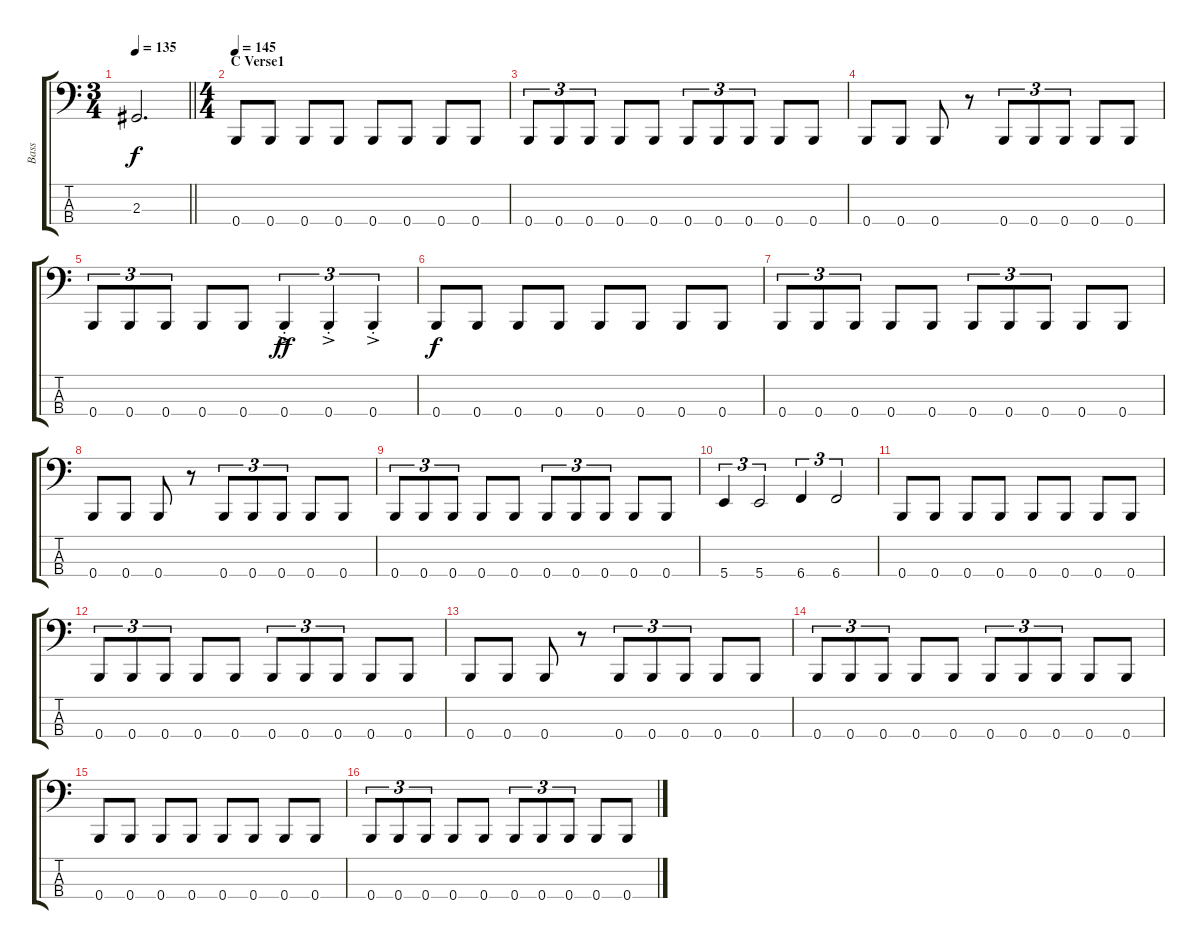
\track ("Bass" "Bass") {instrument electricbasspick}
\staff {score tabs}
\tuning (E2 B1 Gb1 B0) {hide}
\ts (3 4)
\tempo 135
\clef f4
\barLineRight lightlight
\ks c
2.3.2{d dy f} |
\ts (4 4)
\section ("" "C Verse1")
\tempo 145
0.4.8 0.4.8 0.4.8 0.4.8 0.4.8 0.4.8 0.4.8 0.4.8 |
0.4.8{tu (3 2)} 0.4.8{tu (3 2)} 0.4.8{tu (3 2)} 0.4.8 0.4.8 0.4.8{tu (3 2)} 0.4.8{tu (3 2)} 0.4.8{tu (3 2)} 0.4.8 0.4.8 |
0.4.8 0.4.8 0.4.8 r.8 0.4.8{tu (3 2)} 0.4.8{tu (3 2)} 0.4.8{tu (3 2)} 0.4.8 0.4.8 |
0.4.8{tu (3 2)} 0.4.8{tu (3 2)} 0.4.8{tu (3 2)} 0.4.8 0.4.8 0.4{ac st}.4{tu (3 2) dy ff} 0.4{ac st}.4{tu (3 2)} 0.4{ac st}.4{tu (3 2)} |
0.4.8{dy f} 0.4.8 0.4.8 0.4.8 0.4.8 0.4.8 0.4.8 0.4.8 |
0.4.8{tu (3 2)} 0.4.8{tu (3 2)} 0.4.8{tu (3 2)} 0.4.8 0.4.8 0.4.8{tu (3 2)} 0.4.8{tu (3 2)} 0.4.8{tu (3 2)} 0.4.8 0.4.8 |
0.4.8 0.4.8 0.4.8 r.8 0.4.8{tu (3 2)} 0.4.8{tu (3 2)} 0.4.8{tu (3 2)} 0.4.8 0.4.8 |
0.4.8{tu (3 2)} 0.4.8{tu (3 2)} 0.4.8{tu (3 2)} 0.4.8 0.4.8 0.4.8{tu (3 2)} 0.4.8{tu (3 2)} 0.4.8{tu (3 2)} 0.4.8 0.4.8 |
5.4.4{tu (3 2)} 5.4.2{tu (3 2)} 6.4.4{tu (3 2)} 6.4.2{tu (3 2)} |
0.4.8 0.4.8 0.4.8 0.4.8 0.4.8 0.4.8 0.4.8 0.4.8 |
0.4.8{tu (3 2)} 0.4.8{tu (3 2)} 0.4.8{tu (3 2)} 0.4.8 0.4.8 0.4.8{tu (3 2)} 0.4.8{tu (3 2)} 0.4.8{tu (3 2)} 0.4.8 0.4.8 |
0.4.8 0.4.8 0.4.8 r.8 0.4.8{tu (3 2)} 0.4.8{tu (3 2)} 0.4.8{tu (3 2)} 0.4.8 0.4.8 |
0.4.8{tu (3 2)} 0.4.8{tu (3 2)} 0.4.8{tu (3 2)} 0.4.8 0.4.8 0.4.8{tu (3 2)} 0.4.8{tu (3 2)} 0.4.8{tu (3 2)} 0.4.8 0.4.8 |
0.4.8 0.4.8 0.4.8 0.4.8 0.4.8 0.4.8 0.4.8 0.4.8 |
0.4.8{tu (3 2)} 0.4.8{tu (3 2)} 0.4.8{tu (3 2)} 0.4.8 0.4.8 0.4.8{tu (3 2)} 0.4.8{tu (3 2)} 0.4.8{tu (3 2)} 0.4.8 0.4.8
